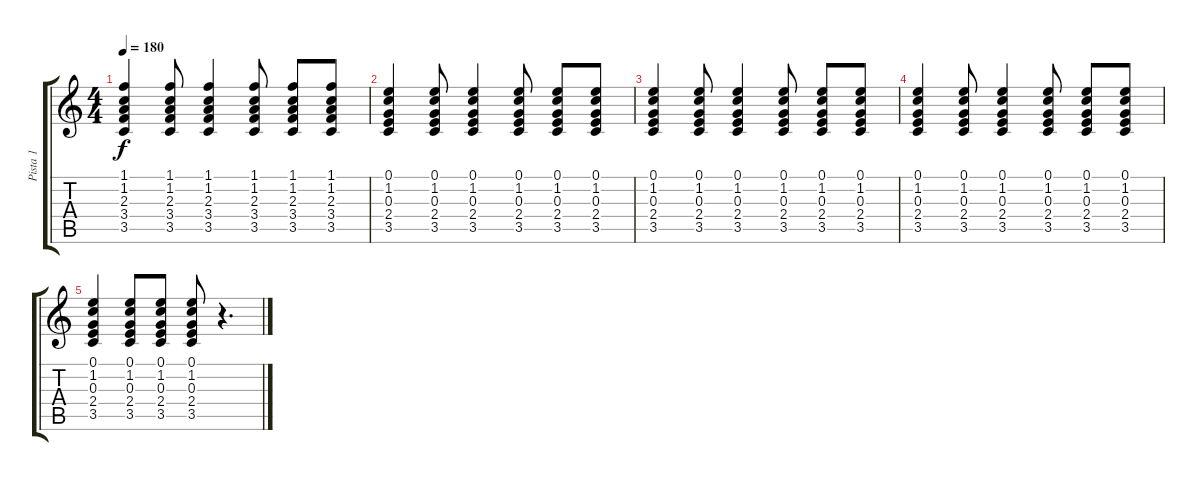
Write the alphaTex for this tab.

\track ("Pista 1" "Pista 1") {instrument electricguitarjazz}
\staff {score tabs}
\tuning (E4 B3 G3 D3 A2 E2) {hide}
\ts (4 4)
\tempo 180
\clef g2
\ks c
(1.1 1.2 2.3 3.4 3.5).4{dy f} (1.1 1.2 2.3 3.4 3.5).8 (1.1 1.2 2.3 3.4 3.5).4 (1.1 1.2 2.3 3.4 3.5).8 (1.1 1.2 2.3 3.4 3.5).8 (1.1 1.2 2.3 3.4 3.5).8 |
(0.1 1.2 0.3 2.4 3.5).4 (0.1 1.2 0.3 2.4 3.5).8 (0.1 1.2 0.3 2.4 3.5).4 (0.1 1.2 0.3 2.4 3.5).8 (0.1 1.2 0.3 2.4 3.5).8 (0.1 1.2 0.3 2.4 3.5).8 |
(0.1 1.2 0.3 2.4 3.5).4 (0.1 1.2 0.3 2.4 3.5).8 (0.1 1.2 0.3 2.4 3.5).4 (0.1 1.2 0.3 2.4 3.5).8 (0.1 1.2 0.3 2.4 3.5).8 (0.1 1.2 0.3 2.4 3.5).8 |
(0.1 1.2 0.3 2.4 3.5).4 (0.1 1.2 0.3 2.4 3.5).8 (0.1 1.2 0.3 2.4 3.5).4 (0.1 1.2 0.3 2.4 3.5).8 (0.1 1.2 0.3 2.4 3.5).8 (0.1 1.2 0.3 2.4 3.5).8 |
(0.1 1.2 0.3 2.4 3.5).4 (0.1 1.2 0.3 2.4 3.5).8 (0.1 1.2 0.3 2.4 3.5).8 (0.1 1.2 0.3 2.4 3.5).8 r.4{d}
